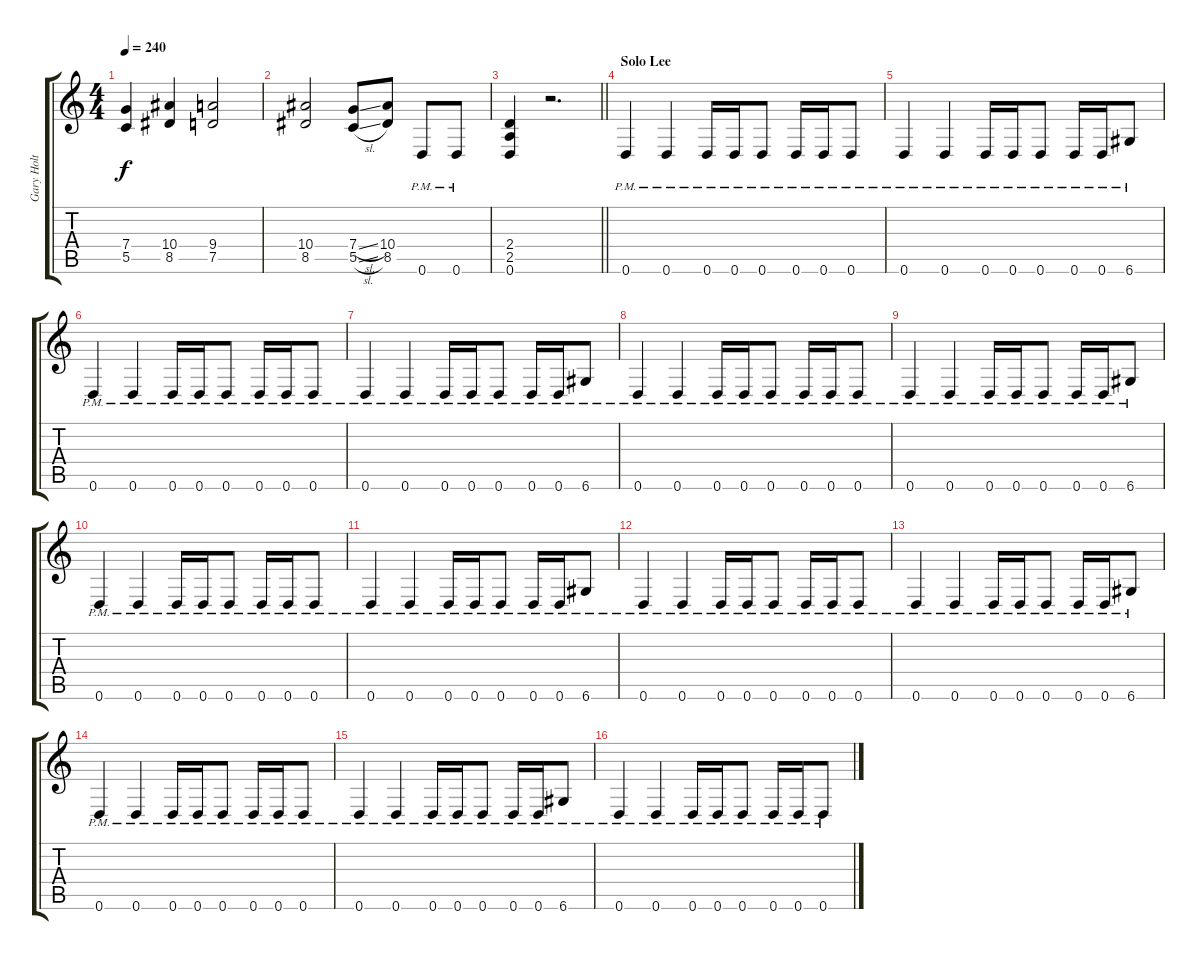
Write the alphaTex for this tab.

\track ("Gary Holt" "Gary Holt") {instrument acousticguitarsteel}
\staff {score tabs}
\tuning (D4 A3 F3 C3 G2 D2) {hide}
\ts (4 4)
\tempo 240
\clef g2
\ks c
(7.4 5.5).4{dy f} (10.4 8.5).4 (9.4 7.5).2 |
(10.4 8.5).2 (7.4{sl} 5.5{sl}).8 (10.4 8.5).8 0.6{pm}.8 0.6{pm}.8 |
\barLineRight lightlight
(2.4 2.5 0.6).4 r.2{d} |
\section ("" "Solo Lee")
0.6{pm}.4 0.6{pm}.4 0.6{pm}.16 0.6{pm}.16 0.6{pm}.8 0.6{pm}.16 0.6{pm}.16 0.6{pm}.8 |
0.6{pm}.4 0.6{pm}.4 0.6{pm}.16 0.6{pm}.16 0.6{pm}.8 0.6{pm}.16 0.6{pm}.16 6.6{pm}.8 |
0.6{pm}.4 0.6{pm}.4 0.6{pm}.16 0.6{pm}.16 0.6{pm}.8 0.6{pm}.16 0.6{pm}.16 0.6{pm}.8 |
0.6{pm}.4 0.6{pm}.4 0.6{pm}.16 0.6{pm}.16 0.6{pm}.8 0.6{pm}.16 0.6{pm}.16 6.6{pm}.8 |
0.6{pm}.4 0.6{pm}.4 0.6{pm}.16 0.6{pm}.16 0.6{pm}.8 0.6{pm}.16 0.6{pm}.16 0.6{pm}.8 |
0.6{pm}.4 0.6{pm}.4 0.6{pm}.16 0.6{pm}.16 0.6{pm}.8 0.6{pm}.16 0.6{pm}.16 6.6{pm}.8 |
0.6{pm}.4 0.6{pm}.4 0.6{pm}.16 0.6{pm}.16 0.6{pm}.8 0.6{pm}.16 0.6{pm}.16 0.6{pm}.8 |
0.6{pm}.4 0.6{pm}.4 0.6{pm}.16 0.6{pm}.16 0.6{pm}.8 0.6{pm}.16 0.6{pm}.16 6.6{pm}.8 |
0.6{pm}.4 0.6{pm}.4 0.6{pm}.16 0.6{pm}.16 0.6{pm}.8 0.6{pm}.16 0.6{pm}.16 0.6{pm}.8 |
0.6{pm}.4 0.6{pm}.4 0.6{pm}.16 0.6{pm}.16 0.6{pm}.8 0.6{pm}.16 0.6{pm}.16 6.6{pm}.8 |
0.6{pm}.4 0.6{pm}.4 0.6{pm}.16 0.6{pm}.16 0.6{pm}.8 0.6{pm}.16 0.6{pm}.16 0.6{pm}.8 |
0.6{pm}.4 0.6{pm}.4 0.6{pm}.16 0.6{pm}.16 0.6{pm}.8 0.6{pm}.16 0.6{pm}.16 6.6{pm}.8 |
0.6{pm}.4 0.6{pm}.4 0.6{pm}.16 0.6{pm}.16 0.6{pm}.8 0.6{pm}.16 0.6{pm}.16 0.6{pm}.8
